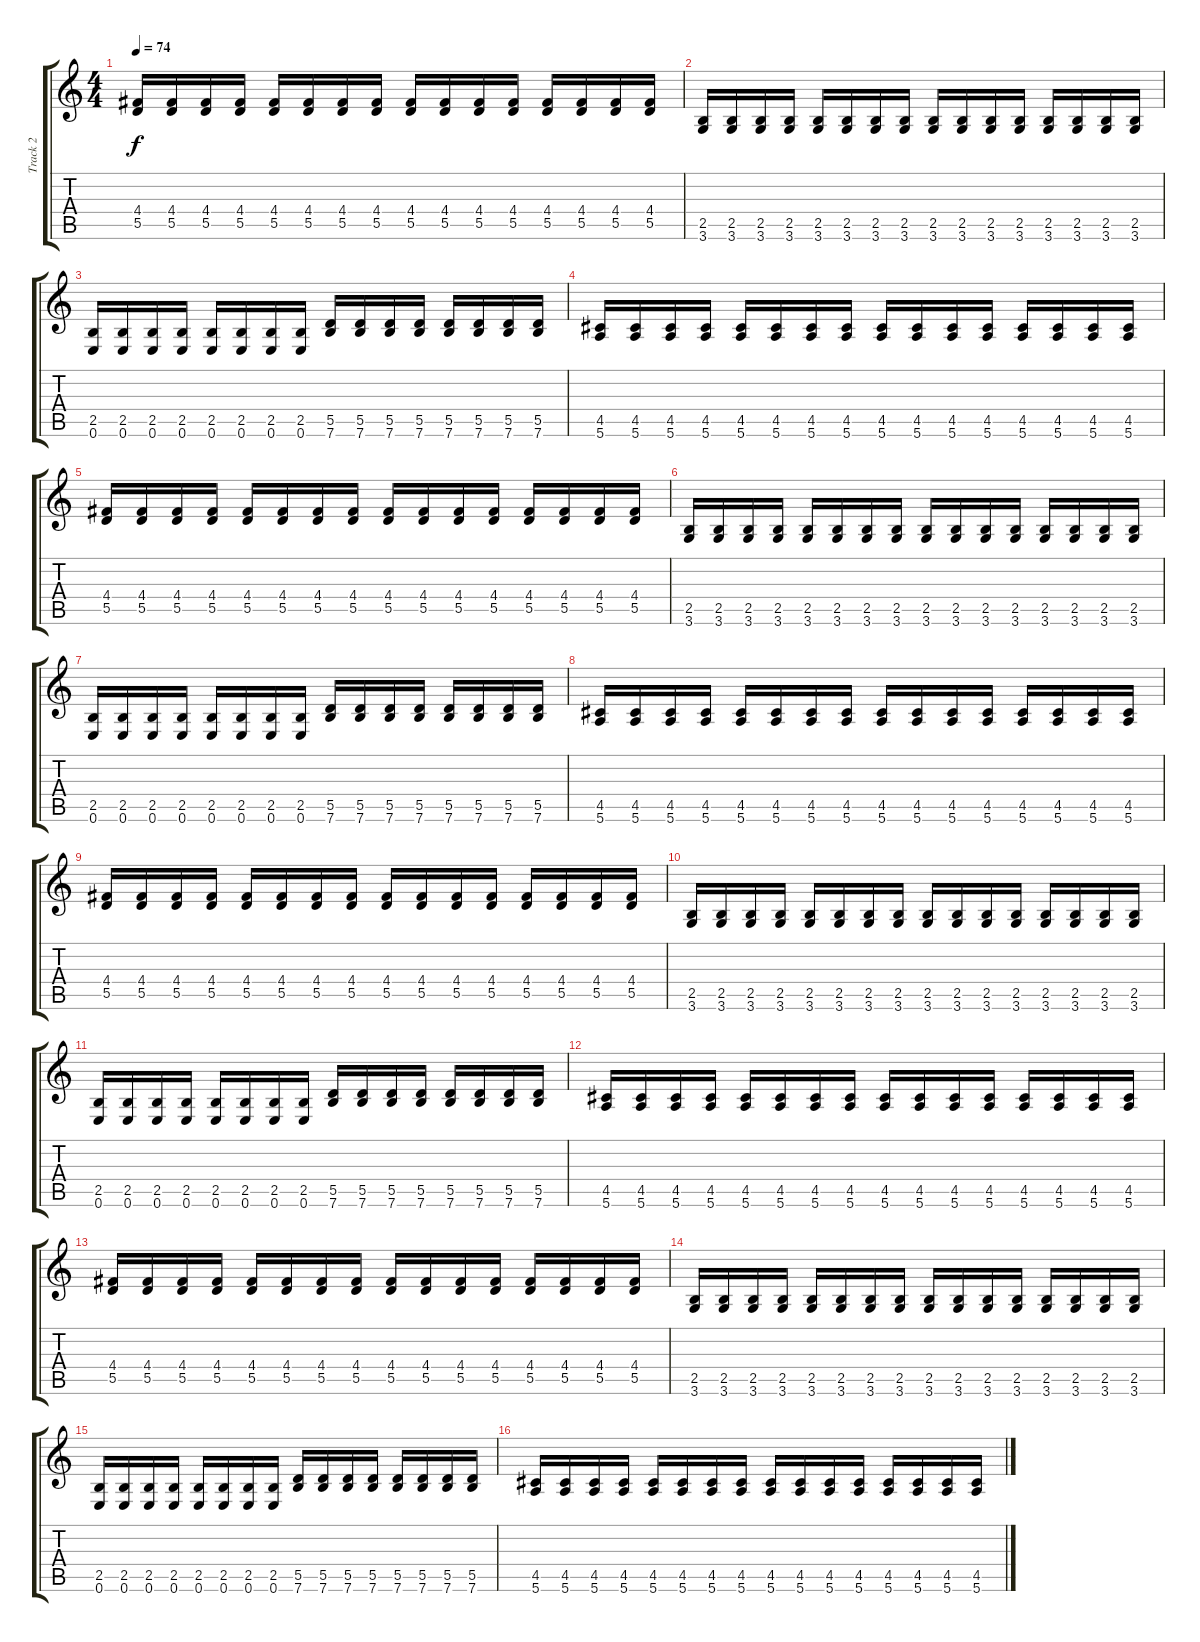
\track ("Track 2" "Track 2") {instrument electricguitarclean}
\staff {score tabs}
\tuning (E4 B3 G3 D3 A2 E2) {hide}
\ts (4 4)
\tempo 74
\clef g2
\ks c
(4.4 5.5).16{dy f} (4.4 5.5).16 (4.4 5.5).16 (4.4 5.5).16 (4.4 5.5).16 (4.4 5.5).16 (4.4 5.5).16 (4.4 5.5).16 (4.4 5.5).16 (4.4 5.5).16 (4.4 5.5).16 (4.4 5.5).16 (4.4 5.5).16 (4.4 5.5).16 (4.4 5.5).16 (4.4 5.5).16 |
(2.5 3.6).16 (2.5 3.6).16 (2.5 3.6).16 (2.5 3.6).16 (2.5 3.6).16 (2.5 3.6).16 (2.5 3.6).16 (2.5 3.6).16 (2.5 3.6).16 (2.5 3.6).16 (2.5 3.6).16 (2.5 3.6).16 (2.5 3.6).16 (2.5 3.6).16 (2.5 3.6).16 (2.5 3.6).16 |
(2.5 0.6).16 (2.5 0.6).16 (2.5 0.6).16 (2.5 0.6).16 (2.5 0.6).16 (2.5 0.6).16 (2.5 0.6).16 (2.5 0.6).16 (5.5 7.6).16 (5.5 7.6).16 (5.5 7.6).16 (5.5 7.6).16 (5.5 7.6).16 (5.5 7.6).16 (5.5 7.6).16 (5.5 7.6).16 |
(4.5 5.6).16 (4.5 5.6).16 (4.5 5.6).16 (4.5 5.6).16 (4.5 5.6).16 (4.5 5.6).16 (4.5 5.6).16 (4.5 5.6).16 (4.5 5.6).16 (4.5 5.6).16 (4.5 5.6).16 (4.5 5.6).16 (4.5 5.6).16 (4.5 5.6).16 (4.5 5.6).16 (4.5 5.6).16 |
(4.4 5.5).16 (4.4 5.5).16 (4.4 5.5).16 (4.4 5.5).16 (4.4 5.5).16 (4.4 5.5).16 (4.4 5.5).16 (4.4 5.5).16 (4.4 5.5).16 (4.4 5.5).16 (4.4 5.5).16 (4.4 5.5).16 (4.4 5.5).16 (4.4 5.5).16 (4.4 5.5).16 (4.4 5.5).16 |
(2.5 3.6).16 (2.5 3.6).16 (2.5 3.6).16 (2.5 3.6).16 (2.5 3.6).16 (2.5 3.6).16 (2.5 3.6).16 (2.5 3.6).16 (2.5 3.6).16 (2.5 3.6).16 (2.5 3.6).16 (2.5 3.6).16 (2.5 3.6).16 (2.5 3.6).16 (2.5 3.6).16 (2.5 3.6).16 |
(2.5 0.6).16 (2.5 0.6).16 (2.5 0.6).16 (2.5 0.6).16 (2.5 0.6).16 (2.5 0.6).16 (2.5 0.6).16 (2.5 0.6).16 (5.5 7.6).16 (5.5 7.6).16 (5.5 7.6).16 (5.5 7.6).16 (5.5 7.6).16 (5.5 7.6).16 (5.5 7.6).16 (5.5 7.6).16 |
(4.5 5.6).16 (4.5 5.6).16 (4.5 5.6).16 (4.5 5.6).16 (4.5 5.6).16 (4.5 5.6).16 (4.5 5.6).16 (4.5 5.6).16 (4.5 5.6).16 (4.5 5.6).16 (4.5 5.6).16 (4.5 5.6).16 (4.5 5.6).16 (4.5 5.6).16 (4.5 5.6).16 (4.5 5.6).16 |
(4.4 5.5).16 (4.4 5.5).16 (4.4 5.5).16 (4.4 5.5).16 (4.4 5.5).16 (4.4 5.5).16 (4.4 5.5).16 (4.4 5.5).16 (4.4 5.5).16 (4.4 5.5).16 (4.4 5.5).16 (4.4 5.5).16 (4.4 5.5).16 (4.4 5.5).16 (4.4 5.5).16 (4.4 5.5).16 |
(2.5 3.6).16 (2.5 3.6).16 (2.5 3.6).16 (2.5 3.6).16 (2.5 3.6).16 (2.5 3.6).16 (2.5 3.6).16 (2.5 3.6).16 (2.5 3.6).16 (2.5 3.6).16 (2.5 3.6).16 (2.5 3.6).16 (2.5 3.6).16 (2.5 3.6).16 (2.5 3.6).16 (2.5 3.6).16 |
(2.5 0.6).16 (2.5 0.6).16 (2.5 0.6).16 (2.5 0.6).16 (2.5 0.6).16 (2.5 0.6).16 (2.5 0.6).16 (2.5 0.6).16 (5.5 7.6).16 (5.5 7.6).16 (5.5 7.6).16 (5.5 7.6).16 (5.5 7.6).16 (5.5 7.6).16 (5.5 7.6).16 (5.5 7.6).16 |
(4.5 5.6).16 (4.5 5.6).16 (4.5 5.6).16 (4.5 5.6).16 (4.5 5.6).16 (4.5 5.6).16 (4.5 5.6).16 (4.5 5.6).16 (4.5 5.6).16 (4.5 5.6).16 (4.5 5.6).16 (4.5 5.6).16 (4.5 5.6).16 (4.5 5.6).16 (4.5 5.6).16 (4.5 5.6).16 |
(4.4 5.5).16 (4.4 5.5).16 (4.4 5.5).16 (4.4 5.5).16 (4.4 5.5).16 (4.4 5.5).16 (4.4 5.5).16 (4.4 5.5).16 (4.4 5.5).16 (4.4 5.5).16 (4.4 5.5).16 (4.4 5.5).16 (4.4 5.5).16 (4.4 5.5).16 (4.4 5.5).16 (4.4 5.5).16 |
(2.5 3.6).16 (2.5 3.6).16 (2.5 3.6).16 (2.5 3.6).16 (2.5 3.6).16 (2.5 3.6).16 (2.5 3.6).16 (2.5 3.6).16 (2.5 3.6).16 (2.5 3.6).16 (2.5 3.6).16 (2.5 3.6).16 (2.5 3.6).16 (2.5 3.6).16 (2.5 3.6).16 (2.5 3.6).16 |
(2.5 0.6).16 (2.5 0.6).16 (2.5 0.6).16 (2.5 0.6).16 (2.5 0.6).16 (2.5 0.6).16 (2.5 0.6).16 (2.5 0.6).16 (5.5 7.6).16 (5.5 7.6).16 (5.5 7.6).16 (5.5 7.6).16 (5.5 7.6).16 (5.5 7.6).16 (5.5 7.6).16 (5.5 7.6).16 |
(4.5 5.6).16 (4.5 5.6).16 (4.5 5.6).16 (4.5 5.6).16 (4.5 5.6).16 (4.5 5.6).16 (4.5 5.6).16 (4.5 5.6).16 (4.5 5.6).16 (4.5 5.6).16 (4.5 5.6).16 (4.5 5.6).16 (4.5 5.6).16 (4.5 5.6).16 (4.5 5.6).16 (4.5 5.6).16
